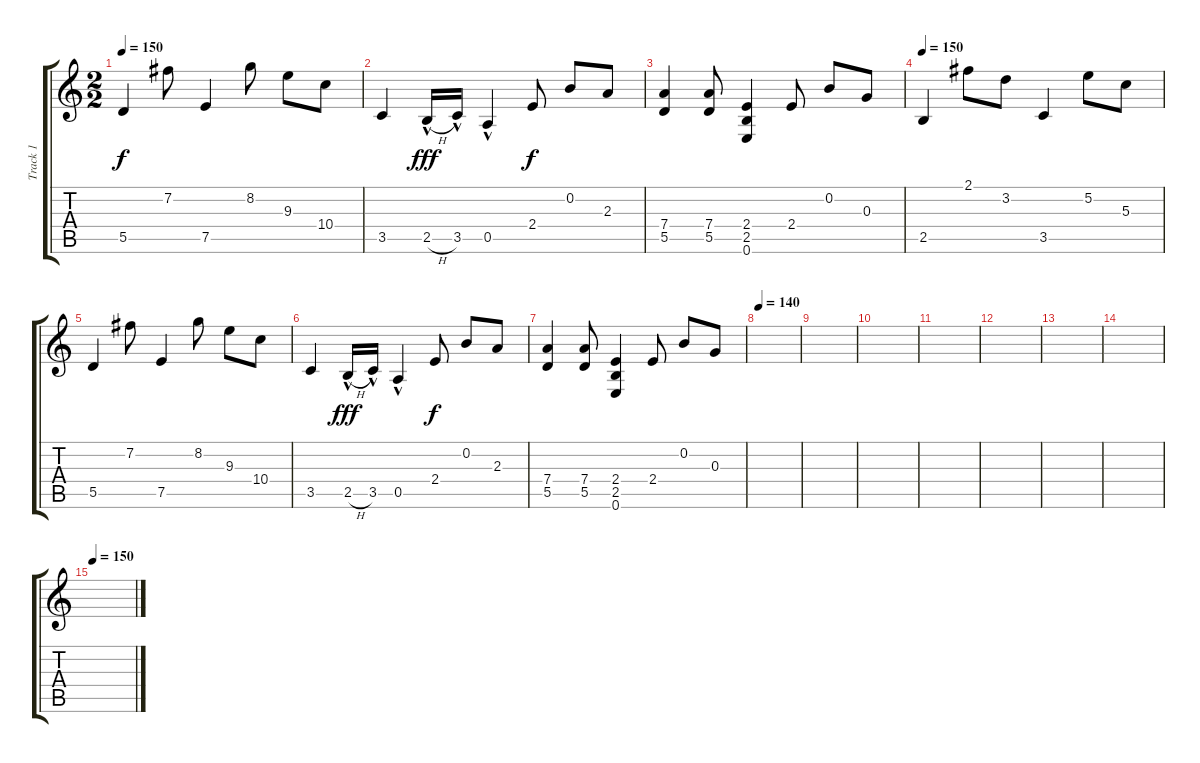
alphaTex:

\track ("Track 1" "Track 1") {instrument electricguitarclean}
\staff {score tabs}
\tuning (E4 B3 G3 D3 A2 E2) {hide}
\ts (2 2)
\tempo 150
\clef g2
\ks c
5.5.4{dy f} 7.2.8 7.5.4 8.2.8 9.3.8 10.4.8 |
3.5.4 2.5{h hac}.16{dy fff} 3.5{hac}.16 0.5{hac}.4 2.4.8{dy f} 0.2.8 2.3.8 |
(7.4 5.5).4 (7.4 5.5).8 (2.4 2.5 0.6).4 2.4.8 0.2.8 0.3.8 |
\tempo 150
2.5.4 2.1.8 3.2.8 3.5.4 5.2.8 5.3.8 |
5.5.4 7.2.8 7.5.4 8.2.8 9.3.8 10.4.8 |
3.5.4 2.5{h hac}.16{dy fff} 3.5{hac}.16 0.5{hac}.4 2.4.8{dy f} 0.2.8 2.3.8 |
(7.4 5.5).4 (7.4 5.5).8 (2.4 2.5 0.6).4 2.4.8 0.2.8 0.3.8 |
\tempo 140
|
|
|
|
|
|
|
\tempo 150
